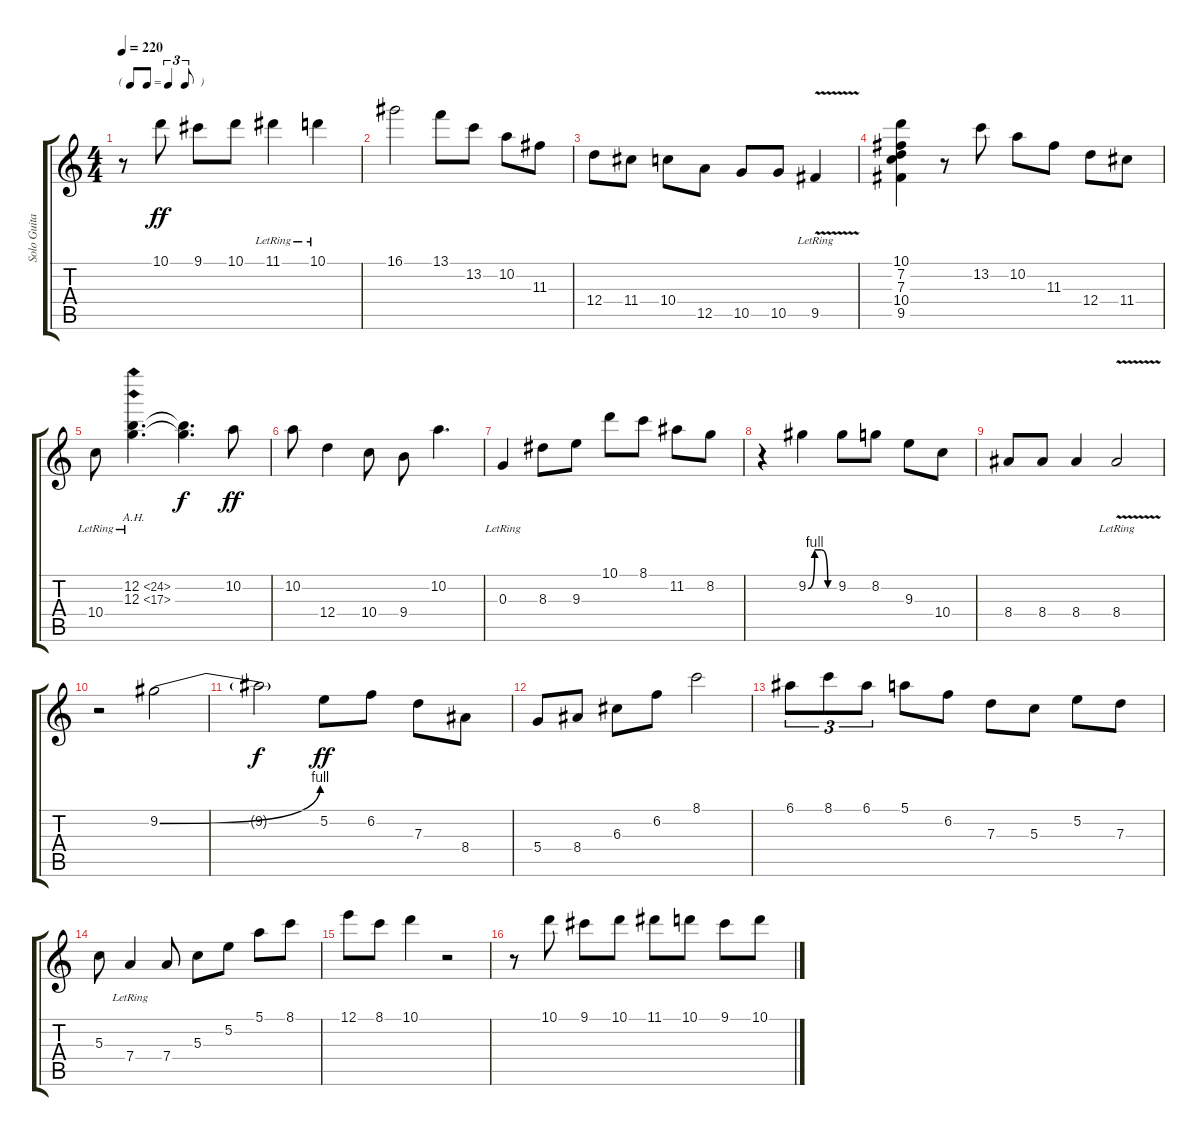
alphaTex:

\track ("Solo Guitar (For Sound)" "Solo Guita") {instrument electricbasspick}
\staff {score tabs}
\tuning (E4 B3 G3 D3 A2 E2) {hide}
\ts (4 4)
\tf triplet8th
\tempo 220
\clef g2
\ks c
r.8{dy ff} 10.1.8 9.1.8 10.1.8 11.1{lr}.4 10.1{lr}.4 |
16.1.2 13.1.8 13.2.8 10.2.8 11.3.8 |
12.4.8 11.4.8 10.4.8 12.5.8 10.5.8 10.5.8 9.5{v lr}.4 |
(10.1 7.2 7.3 10.4 9.5).4 r.8 13.2.8 10.2.8 11.3.8 12.4.8 11.4.8 |
10.4{lr}.8 (12.2{ah 12} 12.3{ah 5 lr}).4{d} (12.2{t} 12.3{t}).4{d dy f} 10.2.8{dy ff} |
10.2.8 12.4.4 10.4.8 9.4.8 10.2.4{d} |
0.3{lr}.4 8.3.8 9.3.8 10.1.8 8.1.8 11.2.8 8.2.8 |
r.4 9.2{be (custom 0 0 15 4 30 4 45 0 60 0)}.4 9.2.8 8.2.8 9.3.8 10.4.8 |
8.4.8 8.4.8 8.4.4 8.4{v lr}.2 |
r.2 9.2{be (bend 0 0 60 4)}.2 |
9.2{t}.2{dy f} 5.2.8{dy ff} 6.2.8 7.3.8 8.4.8 |
5.4.8 8.4.8 6.3.8 6.2.8 8.1.2 |
6.1.8{tu (3 2)} 8.1.8{tu (3 2)} 6.1.8{tu (3 2)} 5.1.8 6.2.8 7.3.8 5.3.8 5.2.8 7.3.8 |
5.3.8 7.4{lr}.4 7.4.8 5.3.8 5.2.8 5.1.8 8.1.8 |
12.1.8 8.1.8 10.1.4 r.2 |
r.8 10.1.8 9.1.8 10.1.8 11.1.8 10.1.8 9.1.8 10.1.8
